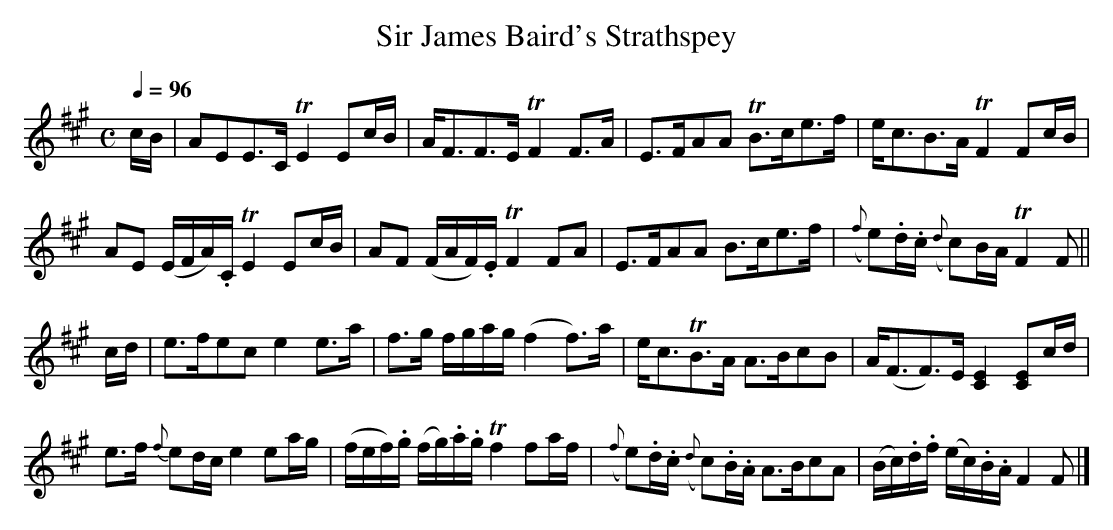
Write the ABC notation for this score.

X:1
T:Sir James Baird's Strathspey
M:C
L:1/8
Q:1/4=96
K:F# Minor
c/B/|AEE>C          TE2 Ec/B/|    A<FF>E                  TF2 F>A  |\
     E>FAA          TB>ce>f  |    e<cB>A                  TF2 Fc/B/|
     AE (E/F/A/).C/ TE2 Ec/B/|    AF          (F/A/F/).E/ TF2 FA   |\
     E>FAA           B>ce>f  |({f}e).d/.c/ ({d}c)B/A/     TF2 F   ||
c/d/|e>fec                 e2 e>a  | f>g          f/g/a/g/    (f2     f>)a   |\
     e<cTB>A               A>BcB   | A<(FF>)E                 [E2C2] [EC]c/d/|
     e>f {f}ed/c/          e2 ea/g/|(f/e/f/).g/  (f/g/).a/.g/ Tf2     fa/f/  |\
 ({f}e).d/.c/ ({d}c).B/.A/ A>BcA   |(B/c/).d/.f/ (e/c/).B/.A/  F2     F     |]
